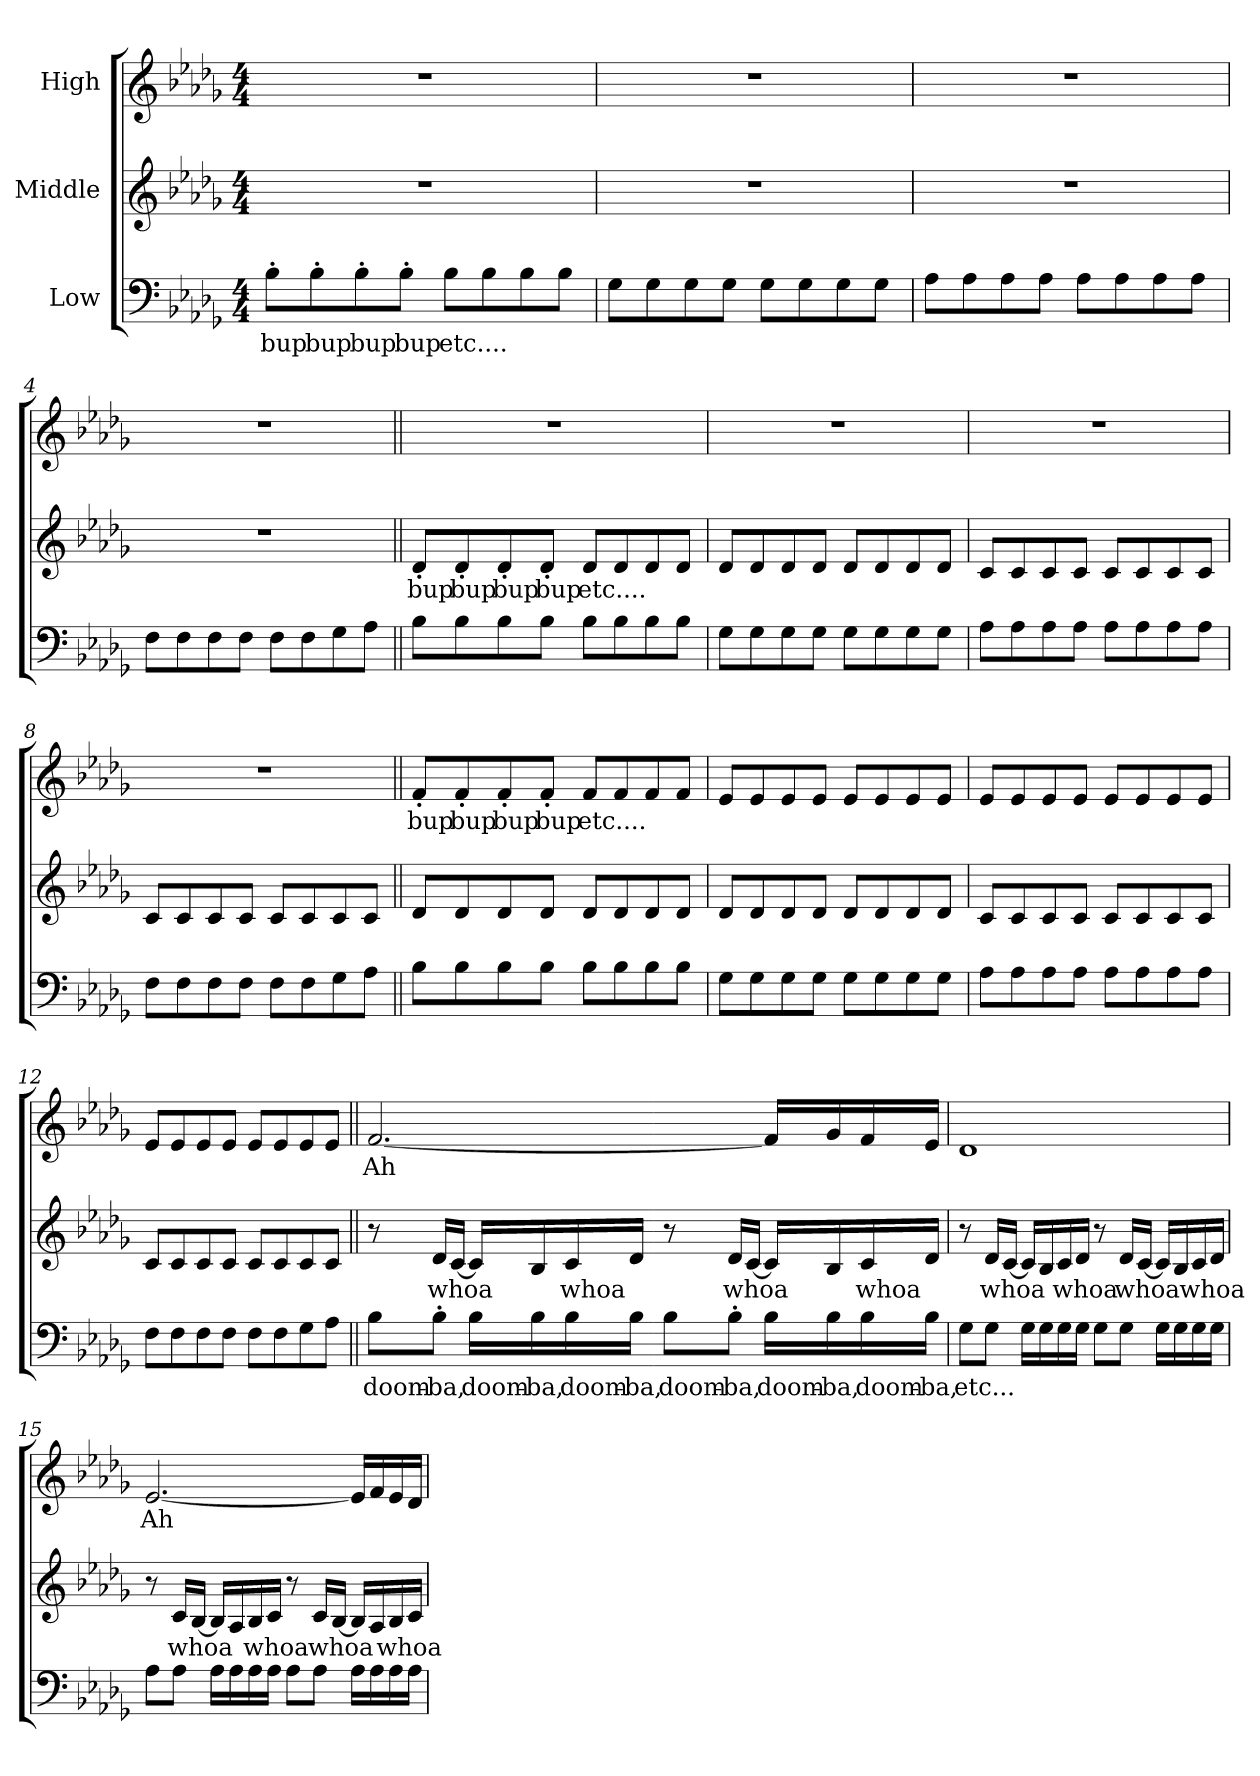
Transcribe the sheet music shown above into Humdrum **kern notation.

**kern	**text	**kern	**text	**kern	**text
*part3	*part3	*part2	*part2	*part1	*part1
*staff3	*staff3	*staff2	*staff2	*staff1	*staff1
*I"Low	*	*I"Middle	*	*I"High	*
*clefF4	*	*clefG2	*	*clefG2	*
*k[b-e-a-d-g-]	*	*k[b-e-a-d-g-]	*	*k[b-e-a-d-g-]	*
*M4/4	*	*M4/4	*	*M4/4	*
=1	=1	=1	=1	=1	=1
!	!LO:LY:b	!	!	!	!
8B-'\L	bup	1r	.	1r	.
!	!LO:LY:b	!	!	!	!
8B-'\	bup	.	.	.	.
!	!LO:LY:b	!	!	!	!
8B-'\	bup	.	.	.	.
!	!LO:LY:b	!	!	!	!
8B-'\J	bup	.	.	.	.
!	!LO:LY:b	!	!	!	!
8B-\L	etc....	.	.	.	.
8B-\	.	.	.	.	.
8B-\	.	.	.	.	.
8B-\J	.	.	.	.	.
=2	=2	=2	=2	=2	=2
8G-\L	.	1r	.	1r	.
8G-\	.	.	.	.	.
8G-\	.	.	.	.	.
8G-\J	.	.	.	.	.
8G-\L	.	.	.	.	.
8G-\	.	.	.	.	.
8G-\	.	.	.	.	.
8G-\J	.	.	.	.	.
=3	=3	=3	=3	=3	=3
8A-\L	.	1r	.	1r	.
8A-\	.	.	.	.	.
8A-\	.	.	.	.	.
8A-\J	.	.	.	.	.
8A-\L	.	.	.	.	.
8A-\	.	.	.	.	.
8A-\	.	.	.	.	.
8A-\J	.	.	.	.	.
=4	=4	=4	=4	=4	=4
8F\L	.	1r	.	1r	.
8F\	.	.	.	.	.
8F\	.	.	.	.	.
8F\J	.	.	.	.	.
8F\L	.	.	.	.	.
8F\	.	.	.	.	.
8G-\	.	.	.	.	.
8A-\J	.	.	.	.	.
=5||	=5||	=5||	=5||	=5||	=5||
!	!	!	!LO:LY:b	!	!
8B-\L	.	8d-'/L	bup	1r	.
!	!	!	!LO:LY:b	!	!
8B-\	.	8d-'/	bup	.	.
!	!	!	!LO:LY:b	!	!
8B-\	.	8d-'/	bup	.	.
!	!	!	!LO:LY:b	!	!
8B-\J	.	8d-'/J	bup	.	.
!	!	!	!LO:LY:b	!	!
8B-\L	.	8d-/L	etc....	.	.
8B-\	.	8d-/	.	.	.
8B-\	.	8d-/	.	.	.
8B-\J	.	8d-/J	.	.	.
=6	=6	=6	=6	=6	=6
8G-\L	.	8d-/L	.	1r	.
8G-\	.	8d-/	.	.	.
8G-\	.	8d-/	.	.	.
8G-\J	.	8d-/J	.	.	.
8G-\L	.	8d-/L	.	.	.
8G-\	.	8d-/	.	.	.
8G-\	.	8d-/	.	.	.
8G-\J	.	8d-/J	.	.	.
=7	=7	=7	=7	=7	=7
8A-\L	.	8c/L	.	1r	.
8A-\	.	8c/	.	.	.
8A-\	.	8c/	.	.	.
8A-\J	.	8c/J	.	.	.
8A-\L	.	8c/L	.	.	.
8A-\	.	8c/	.	.	.
8A-\	.	8c/	.	.	.
8A-\J	.	8c/J	.	.	.
=8	=8	=8	=8	=8	=8
8F\L	.	8c/L	.	1r	.
8F\	.	8c/	.	.	.
8F\	.	8c/	.	.	.
8F\J	.	8c/J	.	.	.
8F\L	.	8c/L	.	.	.
8F\	.	8c/	.	.	.
8G-\	.	8c/	.	.	.
8A-\J	.	8c/J	.	.	.
!!LO:LB:g=z
=9||	=9||	=9||	=9||	=9||	=9||
!	!	!	!	!	!LO:LY:b
8B-\L	.	8d-/L	.	8f'/L	bup
!	!	!	!	!	!LO:LY:b
8B-\	.	8d-/	.	8f'/	bup
!	!	!	!	!	!LO:LY:b
8B-\	.	8d-/	.	8f'/	bup
!	!	!	!	!	!LO:LY:b
8B-\J	.	8d-/J	.	8f'/J	bup
!	!	!	!	!	!LO:LY:b
8B-\L	.	8d-/L	.	8f/L	etc....
8B-\	.	8d-/	.	8f/	.
8B-\	.	8d-/	.	8f/	.
8B-\J	.	8d-/J	.	8f/J	.
=10	=10	=10	=10	=10	=10
8G-\L	.	8d-/L	.	8e-/L	.
8G-\	.	8d-/	.	8e-/	.
8G-\	.	8d-/	.	8e-/	.
8G-\J	.	8d-/J	.	8e-/J	.
8G-\L	.	8d-/L	.	8e-/L	.
8G-\	.	8d-/	.	8e-/	.
8G-\	.	8d-/	.	8e-/	.
8G-\J	.	8d-/J	.	8e-/J	.
=11	=11	=11	=11	=11	=11
8A-\L	.	8c/L	.	8e-/L	.
8A-\	.	8c/	.	8e-/	.
8A-\	.	8c/	.	8e-/	.
8A-\J	.	8c/J	.	8e-/J	.
8A-\L	.	8c/L	.	8e-/L	.
8A-\	.	8c/	.	8e-/	.
8A-\	.	8c/	.	8e-/	.
8A-\J	.	8c/J	.	8e-/J	.
=12	=12	=12	=12	=12	=12
8F\L	.	8c/L	.	8e-/L	.
8F\	.	8c/	.	8e-/	.
8F\	.	8c/	.	8e-/	.
8F\J	.	8c/J	.	8e-/J	.
8F\L	.	8c/L	.	8e-/L	.
8F\	.	8c/	.	8e-/	.
8G-\	.	8c/	.	8e-/	.
8A-\J	.	8c/J	.	8e-/J	.
=13||	=13||	=13||	=13||	=13||	=13||
!	!LO:LY:b	!	!	!	!LO:LY:b
8B-\L	doom-	8r	.	[2.f/	Ah
!	!LO:LY:b	!	!LO:LY:b	!	!
8B-'\J	-ba,	16d-/LL	whoa	.	.
.	.	[16c/JJ	.	.	.
!	!LO:LY:b	!	!	!	!
16B-\LL	doom-	16c/LL]	.	.	.
!	!LO:LY:b	!	!	!	!
16B-\	-ba,	16B-/	.	.	.
!	!LO:LY:b	!	!LO:LY:b	!	!
16B-\	doom-	16c/	whoa	.	.
!	!LO:LY:b	!	!	!	!
16B-\JJ	-ba,	16d-/JJ	.	.	.
!	!LO:LY:b	!	!	!	!
8B-\L	doom-	8r	.	.	.
!	!LO:LY:b	!	!LO:LY:b	!	!
8B-'\J	-ba,	16d-/LL	whoa	.	.
.	.	[16c/JJ	.	.	.
!	!LO:LY:b	!	!	!	!
16B-\LL	doom-	16c/LL]	.	16f/LL]	.
!	!LO:LY:b	!	!	!	!
16B-\	-ba,	16B-/	.	16g-/	.
!	!LO:LY:b	!	!LO:LY:b	!	!
16B-\	doom-	16c/	whoa	16f/	.
!	!LO:LY:b	!	!	!	!
16B-\JJ	-ba,	16d-/JJ	.	16e-/JJ	.
!!LO:PB:g=z
=14	=14	=14	=14	=14	=14
!	!LO:LY:b	!	!	!	!
8G-\L	etc...	8r	.	1d-	.
!	!	!	!LO:LY:b	!	!
8G-\J	.	16d-/LL	whoa	.	.
.	.	[16c/JJ	.	.	.
16G-\LL	.	16c/LL]	.	.	.
16G-\	.	16B-/	.	.	.
!	!	!	!LO:LY:b	!	!
16G-\	.	16c/	whoa	.	.
16G-\JJ	.	16d-/JJ	.	.	.
8G-\L	.	8r	.	.	.
!	!	!	!LO:LY:b	!	!
8G-\J	.	16d-/LL	whoa	.	.
.	.	[16c/JJ	.	.	.
16G-\LL	.	16c/LL]	.	.	.
16G-\	.	16B-/	.	.	.
!	!	!	!LO:LY:b	!	!
16G-\	.	16c/	whoa	.	.
16G-\JJ	.	16d-/JJ	.	.	.
=15	=15	=15	=15	=15	=15
!	!	!	!	!	!LO:LY:b
8A-\L	.	8r	.	[2.e-/	Ah
!	!	!	!LO:LY:b	!	!
8A-\J	.	16c/LL	whoa	.	.
.	.	[16B-/JJ	.	.	.
16A-\LL	.	16B-/LL]	.	.	.
16A-\	.	16A-/	.	.	.
!	!	!	!LO:LY:b	!	!
16A-\	.	16B-/	whoa	.	.
16A-\JJ	.	16c/JJ	.	.	.
8A-\L	.	8r	.	.	.
!	!	!	!LO:LY:b	!	!
8A-\J	.	16c/LL	whoa	.	.
.	.	[16B-/JJ	.	.	.
16A-\LL	.	16B-/LL]	.	16e-/LL]	.
16A-\	.	16A-/	.	16f/	.
!	!	!	!LO:LY:b	!	!
16A-\	.	16B-/	whoa	16e-/	.
16A-\JJ	.	16c/JJ	.	16d-/JJ	.
=	=	=	=	=	=
*-	*-	*-	*-	*-	*-
